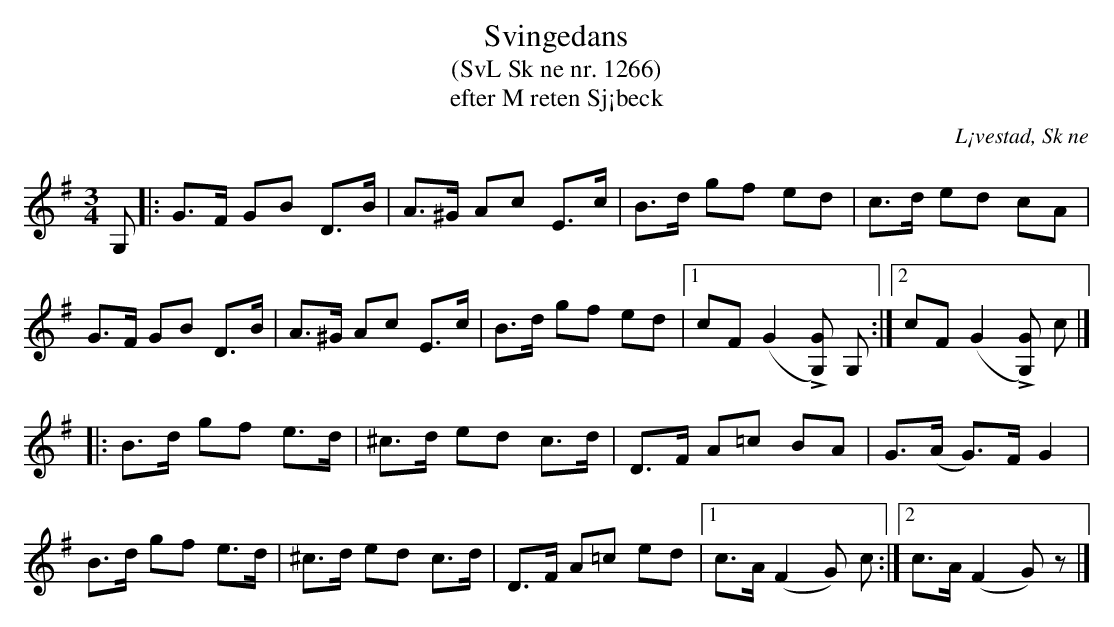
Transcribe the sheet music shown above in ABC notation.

X:1
T:Svingedans
T:(SvL Sk ne nr. 1266)
T:efter M reten Sj¡beck
O:L¡vestad, Sk ne
M:3/4
L:1/8
Q:1/4=108
K:G
G, |: G>F GB D>B | A>^G Ac E>c | B>d gf ed | c>d ed cA |
      G>F GB D>B | A>^G Ac E>c | B>d gf ed |1 cF (G2 L[GG,]) G, :|2 cF (G2 L[GG,]) c |]
|: B>d gf e>d | ^c>d ed c>d | D>F A=c BA |G>(A G)>F G2 |
   B>d gf e>d | ^c>d ed c>d | D>F A=c ed |1 c>A (F2 G) c :|2 c>A (F2 G) z |]
